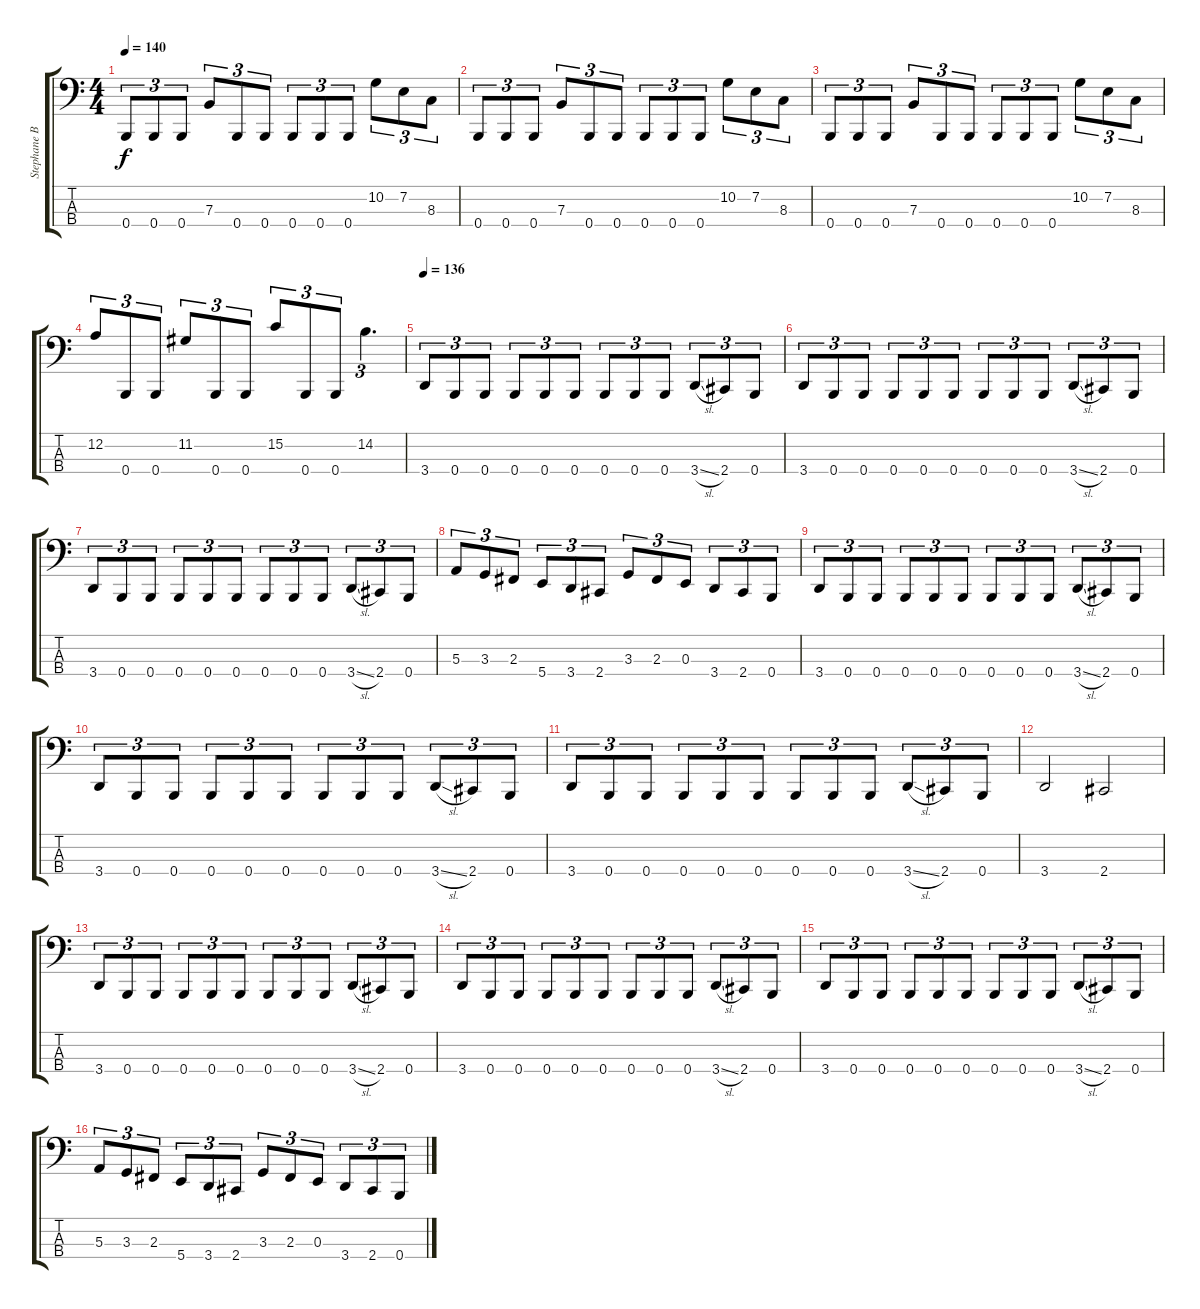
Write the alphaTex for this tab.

\track ("Stephane Barbe (Bass)" "Stephane B") {instrument electricbasspick}
\staff {score tabs}
\tuning (D2 A1 E1 B0) {hide}
\ts (4 4)
\tempo 140
\clef f4
\ks c
0.4.8{tu (3 2) dy f} 0.4.8{tu (3 2)} 0.4.8{tu (3 2)} 7.3.8{tu (3 2)} 0.4.8{tu (3 2)} 0.4.8{tu (3 2)} 0.4.8{tu (3 2)} 0.4.8{tu (3 2)} 0.4.8{tu (3 2)} 10.2.8{tu (3 2)} 7.2.8{tu (3 2)} 8.3.8{tu (3 2)} |
0.4.8{tu (3 2)} 0.4.8{tu (3 2)} 0.4.8{tu (3 2)} 7.3.8{tu (3 2)} 0.4.8{tu (3 2)} 0.4.8{tu (3 2)} 0.4.8{tu (3 2)} 0.4.8{tu (3 2)} 0.4.8{tu (3 2)} 10.2.8{tu (3 2)} 7.2.8{tu (3 2)} 8.3.8{tu (3 2)} |
0.4.8{tu (3 2)} 0.4.8{tu (3 2)} 0.4.8{tu (3 2)} 7.3.8{tu (3 2)} 0.4.8{tu (3 2)} 0.4.8{tu (3 2)} 0.4.8{tu (3 2)} 0.4.8{tu (3 2)} 0.4.8{tu (3 2)} 10.2.8{tu (3 2)} 7.2.8{tu (3 2)} 8.3.8{tu (3 2)} |
12.2.8{tu (3 2)} 0.4.8{tu (3 2)} 0.4.8{tu (3 2)} 11.2.8{tu (3 2)} 0.4.8{tu (3 2)} 0.4.8{tu (3 2)} 15.2.8{tu (3 2)} 0.4.8{tu (3 2)} 0.4.8{tu (3 2)} 14.2.4{d tu (3 2)} |
\tempo 136
3.4.8{tu (3 2)} 0.4.8{tu (3 2)} 0.4.8{tu (3 2)} 0.4.8{tu (3 2)} 0.4.8{tu (3 2)} 0.4.8{tu (3 2)} 0.4.8{tu (3 2)} 0.4.8{tu (3 2)} 0.4.8{tu (3 2)} 3.4{sl}.8{tu (3 2)} 2.4.8{tu (3 2)} 0.4.8{tu (3 2)} |
3.4.8{tu (3 2)} 0.4.8{tu (3 2)} 0.4.8{tu (3 2)} 0.4.8{tu (3 2)} 0.4.8{tu (3 2)} 0.4.8{tu (3 2)} 0.4.8{tu (3 2)} 0.4.8{tu (3 2)} 0.4.8{tu (3 2)} 3.4{sl}.8{tu (3 2)} 2.4.8{tu (3 2)} 0.4.8{tu (3 2)} |
3.4.8{tu (3 2)} 0.4.8{tu (3 2)} 0.4.8{tu (3 2)} 0.4.8{tu (3 2)} 0.4.8{tu (3 2)} 0.4.8{tu (3 2)} 0.4.8{tu (3 2)} 0.4.8{tu (3 2)} 0.4.8{tu (3 2)} 3.4{sl}.8{tu (3 2)} 2.4.8{tu (3 2)} 0.4.8{tu (3 2)} |
5.3.8{tu (3 2)} 3.3.8{tu (3 2)} 2.3.8{tu (3 2)} 5.4.8{tu (3 2)} 3.4.8{tu (3 2)} 2.4.8{tu (3 2)} 3.3.8{tu (3 2)} 2.3.8{tu (3 2)} 0.3.8{tu (3 2)} 3.4.8{tu (3 2)} 2.4.8{tu (3 2)} 0.4.8{tu (3 2)} |
3.4.8{tu (3 2)} 0.4.8{tu (3 2)} 0.4.8{tu (3 2)} 0.4.8{tu (3 2)} 0.4.8{tu (3 2)} 0.4.8{tu (3 2)} 0.4.8{tu (3 2)} 0.4.8{tu (3 2)} 0.4.8{tu (3 2)} 3.4{sl}.8{tu (3 2)} 2.4.8{tu (3 2)} 0.4.8{tu (3 2)} |
3.4.8{tu (3 2)} 0.4.8{tu (3 2)} 0.4.8{tu (3 2)} 0.4.8{tu (3 2)} 0.4.8{tu (3 2)} 0.4.8{tu (3 2)} 0.4.8{tu (3 2)} 0.4.8{tu (3 2)} 0.4.8{tu (3 2)} 3.4{sl}.8{tu (3 2)} 2.4.8{tu (3 2)} 0.4.8{tu (3 2)} |
3.4.8{tu (3 2)} 0.4.8{tu (3 2)} 0.4.8{tu (3 2)} 0.4.8{tu (3 2)} 0.4.8{tu (3 2)} 0.4.8{tu (3 2)} 0.4.8{tu (3 2)} 0.4.8{tu (3 2)} 0.4.8{tu (3 2)} 3.4{sl}.8{tu (3 2)} 2.4.8{tu (3 2)} 0.4.8{tu (3 2)} |
3.4.2 2.4.2 |
3.4.8{tu (3 2)} 0.4.8{tu (3 2)} 0.4.8{tu (3 2)} 0.4.8{tu (3 2)} 0.4.8{tu (3 2)} 0.4.8{tu (3 2)} 0.4.8{tu (3 2)} 0.4.8{tu (3 2)} 0.4.8{tu (3 2)} 3.4{sl}.8{tu (3 2)} 2.4.8{tu (3 2)} 0.4.8{tu (3 2)} |
3.4.8{tu (3 2)} 0.4.8{tu (3 2)} 0.4.8{tu (3 2)} 0.4.8{tu (3 2)} 0.4.8{tu (3 2)} 0.4.8{tu (3 2)} 0.4.8{tu (3 2)} 0.4.8{tu (3 2)} 0.4.8{tu (3 2)} 3.4{sl}.8{tu (3 2)} 2.4.8{tu (3 2)} 0.4.8{tu (3 2)} |
3.4.8{tu (3 2)} 0.4.8{tu (3 2)} 0.4.8{tu (3 2)} 0.4.8{tu (3 2)} 0.4.8{tu (3 2)} 0.4.8{tu (3 2)} 0.4.8{tu (3 2)} 0.4.8{tu (3 2)} 0.4.8{tu (3 2)} 3.4{sl}.8{tu (3 2)} 2.4.8{tu (3 2)} 0.4.8{tu (3 2)} |
5.3.8{tu (3 2)} 3.3.8{tu (3 2)} 2.3.8{tu (3 2)} 5.4.8{tu (3 2)} 3.4.8{tu (3 2)} 2.4.8{tu (3 2)} 3.3.8{tu (3 2)} 2.3.8{tu (3 2)} 0.3.8{tu (3 2)} 3.4.8{tu (3 2)} 2.4.8{tu (3 2)} 0.4.8{tu (3 2)}
